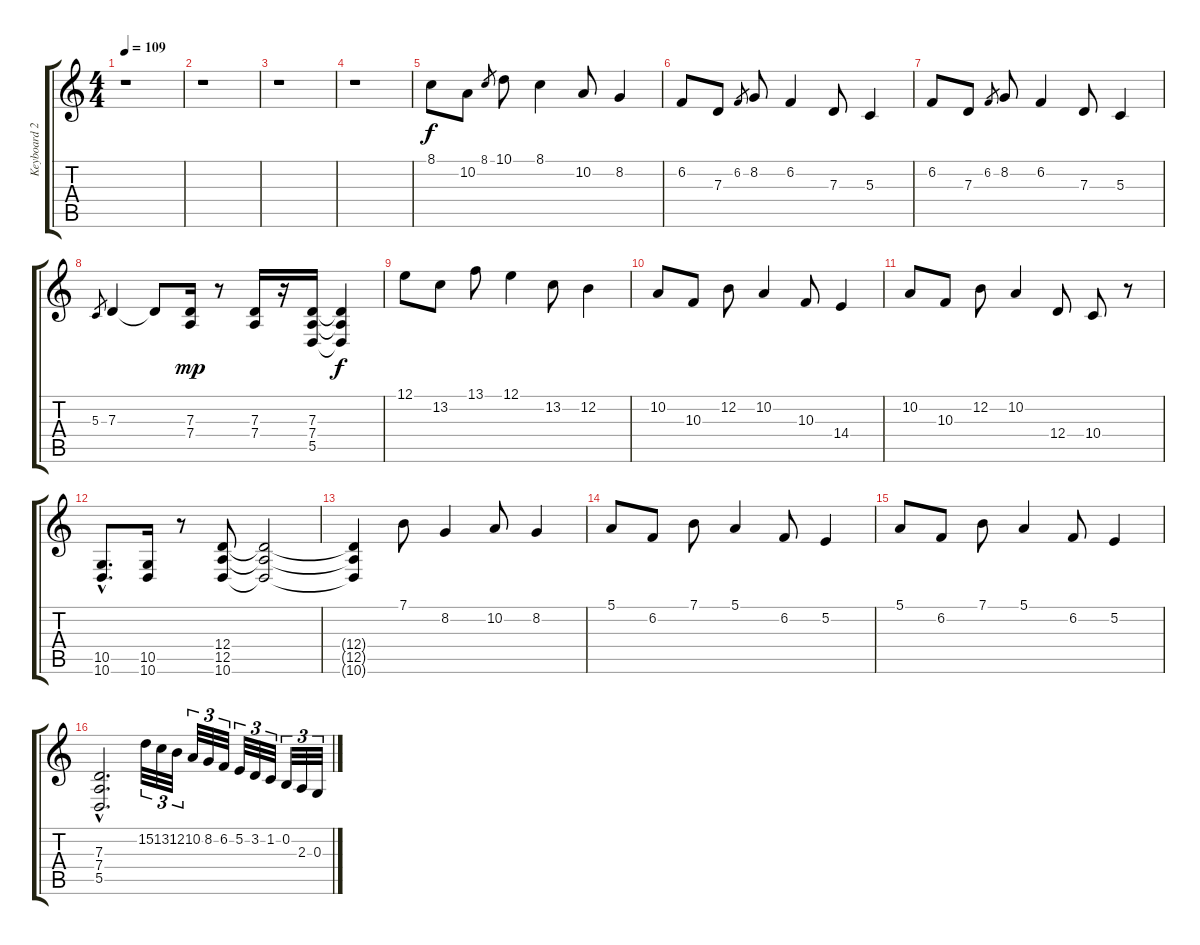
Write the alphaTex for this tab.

\track ("Keyboard 2" "Keyboard 2") {instrument electricpiano1}
\staff {score tabs}
\tuning (E4 B3 G3 D3 A2 E2) {hide}
\ts (4 4)
\tempo 109
\clef g2
\ks c
r.1{dy f instrument electricpiano1} |
r.1 |
r.1 |
r.1 |
8.1.8 10.2.8 8.1.8{gr} 10.1.8 8.1.4 10.2.8 8.2.4 |
6.2.8 7.3.8 6.2.8{gr} 8.2.8 6.2.4 7.3.8 5.3.4 |
6.2.8 7.3.8 6.2.8{gr} 8.2.8 6.2.4 7.3.8 5.3.4 |
5.3.8{gr} 7.3.4 7.3{t}.8 (7.3 7.4).16{dy mp} r.8 (7.3 7.4).16 r.16 (7.3 7.4 5.5).16 (7.3{t} 7.4{t} 5.5{t}).4{dy f} |
12.1.8 13.2.8 13.1.8 12.1.4 13.2.8 12.2.4 |
10.2.8 10.3.8 12.2.8 10.2.4 10.3.8 14.4.4 |
10.2.8 10.3.8 12.2.8 10.2.4 12.4.8 10.4.8 r.8 |
(10.5{hac} 10.6{hac}).8{d} (10.5 10.6).16 r.8 (12.4 12.5 10.6).8 (12.4{t} 12.5{t} 10.6{t}).2 |
(12.4{t} 12.5{t} 10.6{t}).4 7.1.8 8.2.4 10.2.8 8.2.4 |
5.1.8 6.2.8 7.1.8 5.1.4 6.2.8 5.2.4 |
5.1.8 6.2.8 7.1.8 5.1.4 6.2.8 5.2.4 |
(7.3{hac} 7.4{hac} 5.5{hac}).2{d} 15.2.32{tu (3 2)} 13.2.32{tu (3 2)} 12.2.32{tu (3 2)} 10.2.32{tu (3 2)} 8.2.32{tu (3 2)} 6.2.32{tu (3 2)} 5.2.32{tu (3 2)} 3.2.32{tu (3 2)} 1.2.32{tu (3 2)} 0.2.32{tu (3 2)} 2.3.32{tu (3 2)} 0.3.32{tu (3 2)}
